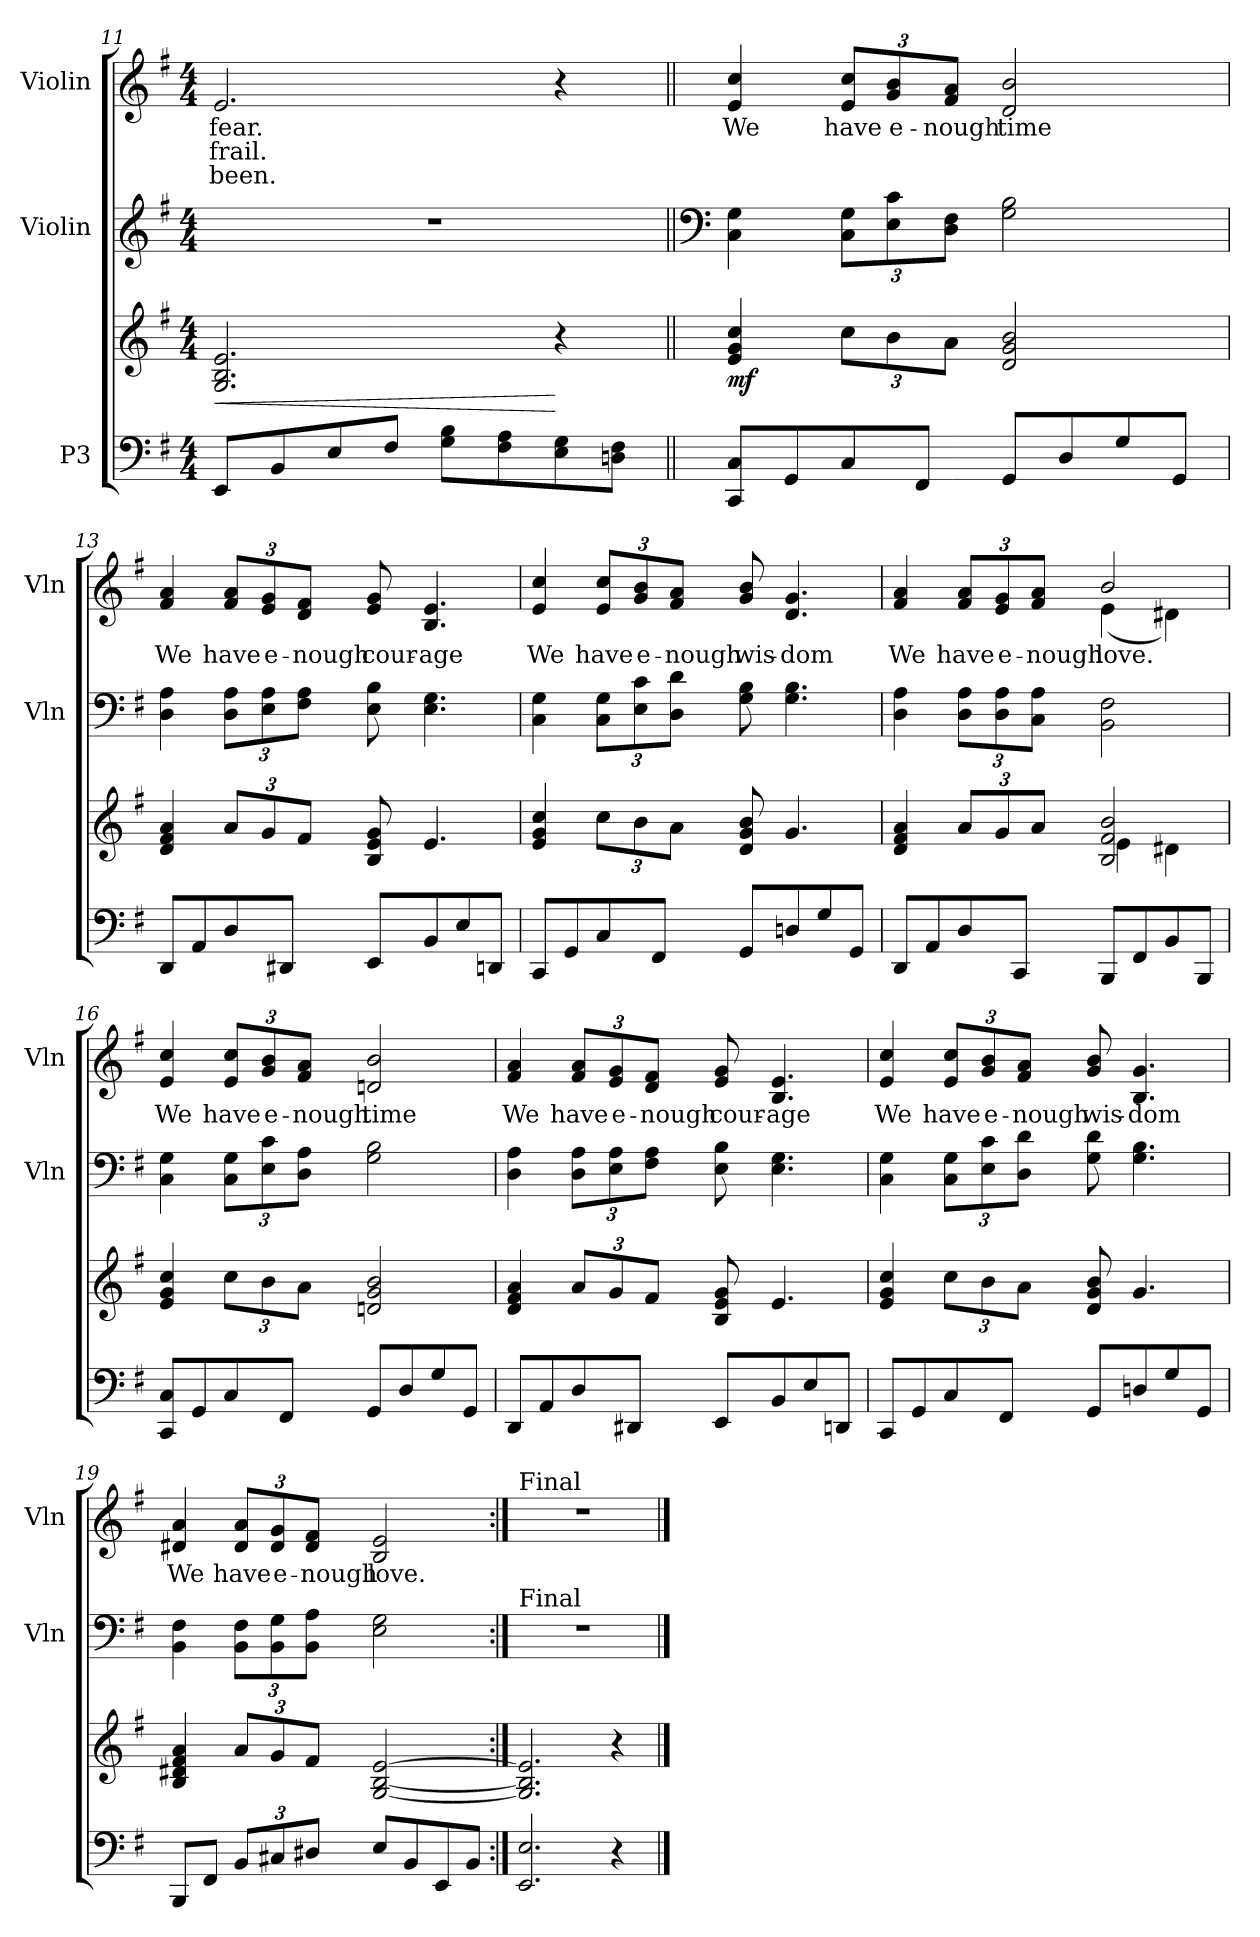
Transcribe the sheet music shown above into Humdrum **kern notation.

**kern	**kern	**dynam	**kern	**kern	**text	**text	**text
*part3	*part3	*part3	*part2	*part1	*part1	*part1	*part1
*staff4	*staff3	*staff3/4	*staff2	*staff1	*staff1	*staff1	*staff1
*I"P3	*	*	*I"Violin	*I"Violin	*	*	*
*	*	*	*I'Vln	*I'Vln	*	*	*
*clefF4	*clefG2	*	*clefG2	*clefG2	*	*	*
*k[f#]	*k[f#]	*	*k[f#]	*k[f#]	*	*	*
*G:	*G:	*	*G:	*G:	*	*	*
*M4/4	*M4/4	*	*M4/4	*M4/4	*	*	*
=11	=11	=11	=11	=11	=11	=11	=11
!	!	!LO:HP:b	!	!	!LO:LY:b	!LO:LY:b	!LO:LY:b
8EE/L	2.G/ 2.B/ 2.e/	<	1r	2.e/	fear.	frail.	been.
8BB/	.	.	.	.	.	.	.
8E/	.	.	.	.	.	.	.
8F#/J	.	.	.	.	.	.	.
8G\ 8B\L	.	.	.	.	.	.	.
8F#\ 8A\	.	.	.	.	.	.	.
8E\ 8G\	4r	[	.	4r	.	.	.
8Dn\ 8F#\J	.	.	.	.	.	.	.
!!LO:PB:g=z
=12||	=12||	=12||	=12||	=12||	=12||	=12||	=12||
*	*	*	*clefF4	*	*	*	*
!	!	!LO:DY:b	!	!	!LO:LY:b	!	!
8CC/ 8C/L	4e/ 4g/ 4cc/	mf	4C\ 4G\	4e/ 4cc/	We	.	.
8GG/	.	.	.	.	.	.	.
*	*Xbrackettup	*	*Xbrackettup	*Xbrackettup	*	*	*
!	!	!	!	!	!LO:LY:b	!	!
8C/	12cc\L	.	12C\ 12G\L	12e/ 12cc/L	have	.	.
!	!	!	!	!	!LO:LY:b	!	!
.	12b\	.	12E\ 12c\	12g/ 12b/	e-	.	.
8FF#/J	.	.	.	.	.	.	.
!	!	!	!	!	!LO:LY:b	!	!
.	12a\J	.	12D\ 12F#\J	12f#/ 12a/J	-nough	.	.
!	!	!	!	!	!LO:LY:b	!	!
8GG/L	2d/ 2g/ 2b/	.	2G\ 2B\	2d/ 2b/	time	.	.
8D/	.	.	.	.	.	.	.
8G/	.	.	.	.	.	.	.
8GG/J	.	.	.	.	.	.	.
=13	=13	=13	=13	=13	=13	=13	=13
!	!	!	!	!	!LO:LY:b	!	!
8DD/L	4d/ 4f#/ 4a/	.	4D\ 4A\	4f#/ 4a/	We	.	.
8AA/	.	.	.	.	.	.	.
!	!	!	!	!	!LO:LY:b	!	!
8D/	12a/L	.	12D\ 12A\L	12f#/ 12a/L	have	.	.
!	!	!	!	!	!LO:LY:b	!	!
.	12g/	.	12E\ 12A\	12e/ 12g/	e-	.	.
8DD#X/J	.	.	.	.	.	.	.
!	!	!	!	!	!LO:LY:b	!	!
.	12f#/J	.	12F#\ 12A\J	12d/ 12f#/J	-nough	.	.
!	!	!	!	!	!LO:LY:b	!	!
8EE/L	8B/ 8e/ 8g/	.	8E\ 8B\	8e/ 8g/	cour-	.	.
!	!	!	!	!	!LO:LY:b	!	!
8BB/	4.e/	.	4.E\ 4.G\	4.B/ 4.e/	-age	.	.
8E/	.	.	.	.	.	.	.
8DDn/J	.	.	.	.	.	.	.
=14	=14	=14	=14	=14	=14	=14	=14
!	!	!	!	!	!LO:LY:b	!	!
8CC/L	4e/ 4g/ 4cc/	.	4C\ 4G\	4e/ 4cc/	We	.	.
8GG/	.	.	.	.	.	.	.
!	!	!	!	!	!LO:LY:b	!	!
8C/	12cc\L	.	12C\ 12G\L	12e/ 12cc/L	have	.	.
!	!	!	!	!	!LO:LY:b	!	!
.	12b\	.	12E\ 12c\	12g/ 12b/	e-	.	.
8FF#/J	.	.	.	.	.	.	.
!	!	!	!	!	!LO:LY:b	!	!
.	12a\J	.	12D\ 12d\J	12f#/ 12a/J	-nough	.	.
!	!	!	!	!	!LO:LY:b	!	!
8GG/L	8d/ 8g/ 8b/	.	8G\ 8B\	8g/ 8b/	wis-	.	.
!	!	!	!	!	!LO:LY:b	!	!
8Dn/	4.g/	.	4.G\ 4.B\	4.d/ 4.g/	-dom	.	.
8G/	.	.	.	.	.	.	.
8GG/J	.	.	.	.	.	.	.
!!LO:LB:g=z
=15	=15	=15	=15	=15	=15	=15	=15
*	*^	*	*	*	*	*	*
!	!	!	!	!	!	!LO:LY:b	!	!
*	*	*	*	*	*^	*	*	*
8DD/L	4d/ 4f#/ 4a/	2ryy	.	4D\ 4A\	4f#/ 4a/	2ryy	We	.	.
8AA/	.	.	.	.	.	.	.	.	.
!	!	!	!	!	!	!	!LO:LY:b	!	!
8D/	12a/L	.	.	12D\ 12A\L	12f#/ 12a/L	.	have	.	.
!	!	!	!	!	!	!	!LO:LY:b	!	!
.	12g/	.	.	12D\ 12A\	12e/ 12g/	.	e-	.	.
8CC/J	.	.	.	.	.	.	.	.	.
!	!	!	!	!	!	!	!LO:LY:b	!	!
.	12a/J	.	.	12C\ 12A\J	12f#/ 12a/J	.	-nough	.	.
!	!	!	!	!	!	!	!LO:LY:b	!	!
8BBB/L	2B/ 2f#/ 2b/	4e\	.	2BB\ 2F#\	2b/	(<4e\	love.	.	.
8FF#/	.	.	.	.	.	.	.	.	.
8BB/	.	4d#X\	.	.	.	4d#X\)	.	.	.
8BBB/J	.	.	.	.	.	.	.	.	.
*	*v	*v	*	*	*v	*v	*	*	*
=16	=16	=16	=16	=16	=16	=16	=16
!	!	!	!	!	!LO:LY:b	!	!
8CC/ 8C/L	4e/ 4g/ 4cc/	.	4C\ 4G\	4e/ 4cc/	We	.	.
8GG/	.	.	.	.	.	.	.
!	!	!	!	!	!LO:LY:b	!	!
8C/	12cc\L	.	12C\ 12G\L	12e/ 12cc/L	have	.	.
!	!	!	!	!	!LO:LY:b	!	!
.	12b\	.	12E\ 12c\	12g/ 12b/	e-	.	.
8FF#/J	.	.	.	.	.	.	.
!	!	!	!	!	!LO:LY:b	!	!
.	12a\J	.	12D\ 12A\J	12f#/ 12a/J	-nough	.	.
!	!	!	!	!	!LO:LY:b	!	!
8GG/L	2dn/ 2g/ 2b/	.	2G\ 2B\	2dn/ 2b/	time	.	.
8D/	.	.	.	.	.	.	.
8G/	.	.	.	.	.	.	.
8GG/J	.	.	.	.	.	.	.
=17	=17	=17	=17	=17	=17	=17	=17
!	!	!	!	!	!LO:LY:b	!	!
8DD/L	4d/ 4f#/ 4a/	.	4D\ 4A\	4f#/ 4a/	We	.	.
8AA/	.	.	.	.	.	.	.
!	!	!	!	!	!LO:LY:b	!	!
8D/	12a/L	.	12D\ 12A\L	12f#/ 12a/L	have	.	.
!	!	!	!	!	!LO:LY:b	!	!
.	12g/	.	12E\ 12A\	12e/ 12g/	e-	.	.
8DD#X/J	.	.	.	.	.	.	.
!	!	!	!	!	!LO:LY:b	!	!
.	12f#/J	.	12F#\ 12A\J	12d/ 12f#/J	-nough	.	.
!	!	!	!	!	!LO:LY:b	!	!
8EE/L	8B/ 8e/ 8g/	.	8E\ 8B\	8e/ 8g/	cour-	.	.
!	!	!	!	!	!LO:LY:b	!	!
8BB/	4.e/	.	4.E\ 4.G\	4.B/ 4.e/	-age	.	.
8E/	.	.	.	.	.	.	.
8DDn/J	.	.	.	.	.	.	.
!!LO:LB:g=z
=18	=18	=18	=18	=18	=18	=18	=18
!	!	!	!	!	!LO:LY:b	!	!
8CC/L	4e/ 4g/ 4cc/	.	4C\ 4G\	4e/ 4cc/	We	.	.
8GG/	.	.	.	.	.	.	.
!	!	!	!	!	!LO:LY:b	!	!
8C/	12cc\L	.	12C\ 12G\L	12e/ 12cc/L	have	.	.
!	!	!	!	!	!LO:LY:b	!	!
.	12b\	.	12E\ 12c\	12g/ 12b/	e-	.	.
8FF#/J	.	.	.	.	.	.	.
!	!	!	!	!	!LO:LY:b	!	!
.	12a\J	.	12D\ 12d\J	12f#/ 12a/J	-nough	.	.
!	!	!	!	!	!LO:LY:b	!	!
8GG/L	8d/ 8g/ 8b/	.	8G\ 8d\	8g/ 8b/	wis-	.	.
!	!	!	!	!	!LO:LY:b	!	!
8Dn/	4.g/	.	4.G\ 4.B\	4.B/ 4.g/	-dom	.	.
8G/	.	.	.	.	.	.	.
8GG/J	.	.	.	.	.	.	.
=19	=19	=19	=19	=19	=19	=19	=19
!	!	!	!	!	!LO:LY:b	!	!
8BBB/L	4B/ 4d#X/ 4f#/ 4a/	.	4BB\ 4F#\	4d#X/ 4a/	We	.	.
8FF#/J	.	.	.	.	.	.	.
*Xbrackettup	*	*	*	*	*	*	*
!	!	!	!	!	!LO:LY:b	!	!
12BB/L	12a/L	.	12BB\ 12F#\L	12d#/ 12a/L	have	.	.
!	!	!	!	!	!LO:LY:b	!	!
12C#X/	12g/	.	12BB\ 12G\	12d#/ 12g/	e-	.	.
!	!	!	!	!	!LO:LY:b	!	!
12D#X/J	12f#/J	.	12BB\ 12A\J	12d#/ 12f#/J	-nough	.	.
!	!	!	!	!	!LO:LY:b	!	!
8E/L	[<2G/ [<2B/ [>2e/	.	2E\ 2G\	2B/ 2e/	love.	.	.
8BB/	.	.	.	.	.	.	.
8EE/	.	.	.	.	.	.	.
8BB/J	.	.	.	.	.	.	.
=20:|!	=20:|!	=20:|!	=20:|!	=20:|!	=20:|!	=20:|!	=20:|!
!	!	!	!	!LO:TX:a:t=Final	!	!	!
!	!	!	!LO:TX:a:t=Final	!	!	!	!
2.EE/ 2.E/	2.G/] 2.B/] 2.e/]	.	1r	1r	.	.	.
4r	4r	.	.	.	.	.	.
==	==	==	==	==	==	==	==
*-	*-	*-	*-	*-	*-	*-	*-
